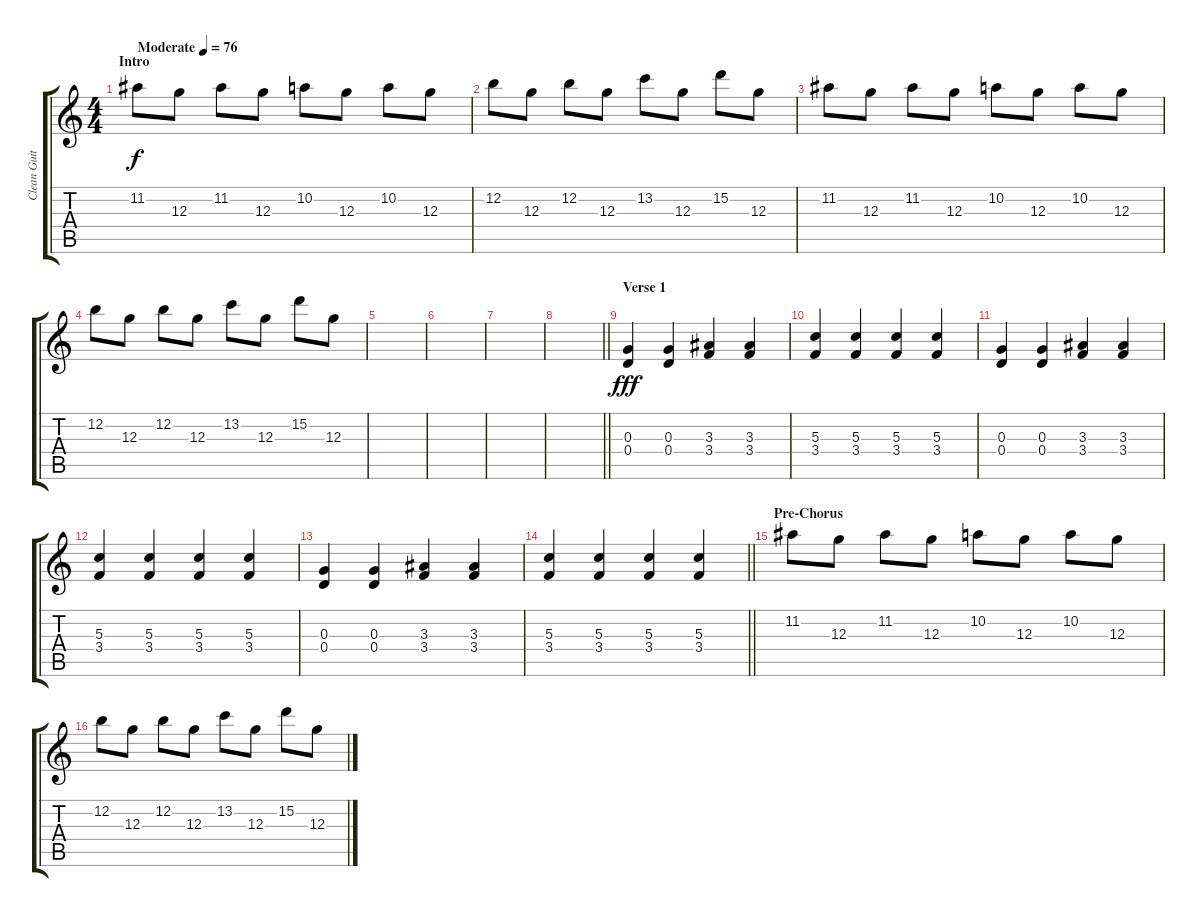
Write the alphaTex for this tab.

\track ("Clean Guitar" "Clean Guit") {instrument electricguitarclean}
\staff {score tabs}
\tuning (E4 B3 G3 D3 A2 D2) {hide}
\ts (4 4)
\section ("" "Intro")
\tempo (76 "Moderate")
\clef g2
\ks c
11.2.8{dy f instrument electricguitarclean} 12.3.8 11.2.8 12.3.8 10.2.8 12.3.8 10.2.8 12.3.8 |
12.2.8 12.3.8 12.2.8 12.3.8 13.2.8 12.3.8 15.2.8 12.3.8 |
11.2.8 12.3.8 11.2.8 12.3.8 10.2.8 12.3.8 10.2.8 12.3.8 |
12.2.8 12.3.8 12.2.8 12.3.8 13.2.8 12.3.8 15.2.8 12.3.8 |
|
|
|
\barLineRight lightlight
|
\section ("" "Verse 1")
(0.3 0.4).4{dy fff instrument electricguitarclean} (0.3 0.4).4 (3.3 3.4).4 (3.3 3.4).4 |
(5.3 3.4).4 (5.3 3.4).4 (5.3 3.4).4 (5.3 3.4).4 |
(0.3 0.4).4 (0.3 0.4).4 (3.3 3.4).4 (3.3 3.4).4 |
(5.3 3.4).4 (5.3 3.4).4 (5.3 3.4).4 (5.3 3.4).4 |
(0.3 0.4).4 (0.3 0.4).4 (3.3 3.4).4 (3.3 3.4).4 |
\barLineRight lightlight
(5.3 3.4).4 (5.3 3.4).4 (5.3 3.4).4 (5.3 3.4).4 |
\section ("" "Pre-Chorus")
11.2.8{instrument electricguitarclean} 12.3.8 11.2.8 12.3.8 10.2.8 12.3.8 10.2.8 12.3.8 |
12.2.8 12.3.8 12.2.8 12.3.8 13.2.8 12.3.8 15.2.8 12.3.8
